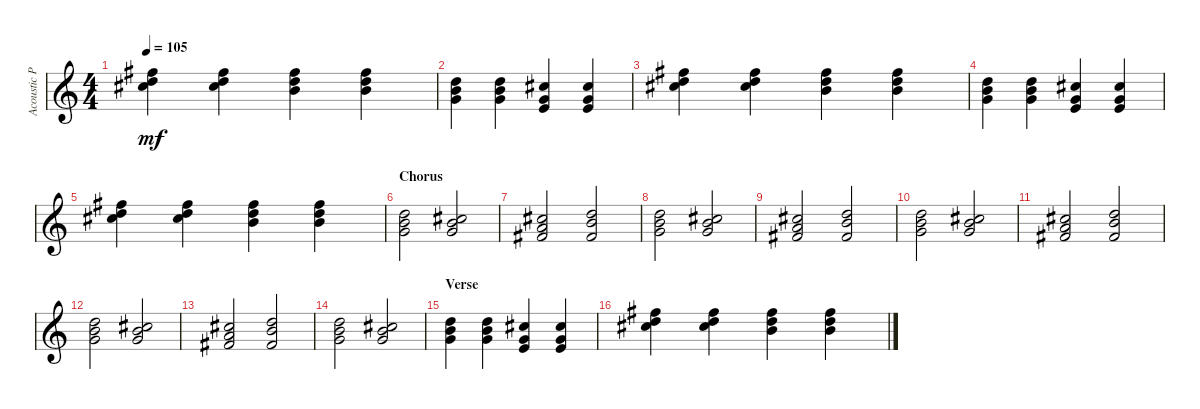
\track ("Acoustic Piano (Staff 1)" "Acoustic P") {instrument acousticgrandpiano}
\staff {score}
\tuning (E4 B3 G3 D3 A2 E2 B1) {hide}
\ts (4 4)
\tempo 105
\clef g2
\ks c
(14.1 15.2 18.3).4{dy mf} (9.1 15.2 23.3).4 (14.1 15.2 16.3).4 (7.1 15.2 23.3).4 |
(10.1 8.2 16.3).4 (3.1 12.2 19.3).4 (0.1 14.2 12.3).4 (0.1 14.2 12.3).4 |
(14.1 15.2 18.3).4 (9.1 15.2 23.3).4 (14.1 15.2 16.3).4 (7.1 15.2 23.3).4 |
(10.1 8.2 16.3).4 (3.1 12.2 19.3).4 (0.1 14.2 12.3).4 (0.1 14.2 12.3).4 |
(14.1 15.2 18.3).4 (9.1 15.2 23.3).4 (14.1 15.2 16.3).4 (7.1 15.2 23.3).4 |
\section ("" "Chorus")
(10.1 8.2 16.3).2 (3.1 12.2 18.3).2 |
(5.1 7.2 18.3).2 (7.1 15.2 11.3).2 |
(10.1 8.2 16.3).2 (3.1 12.2 18.3).2 |
(5.1 7.2 18.3).2 (7.1 15.2 11.3).2 |
(10.1 8.2 16.3).2 (3.1 12.2 18.3).2 |
(5.1 7.2 18.3).2 (7.1 15.2 11.3).2 |
(10.1 8.2 16.3).2 (3.1 12.2 18.3).2 |
(5.1 7.2 18.3).2 (7.1 15.2 11.3).2 |
(10.1 8.2 16.3).2 (3.1 12.2 18.3).2 |
\section ("" "Verse")
(10.1 8.2 16.3).4 (3.1 12.2 19.3).4 (0.1 14.2 12.3).4 (0.1 14.2 12.3).4 |
(14.1 15.2 18.3).4 (9.1 15.2 23.3).4 (14.1 15.2 16.3).4 (7.1 15.2 23.3).4
